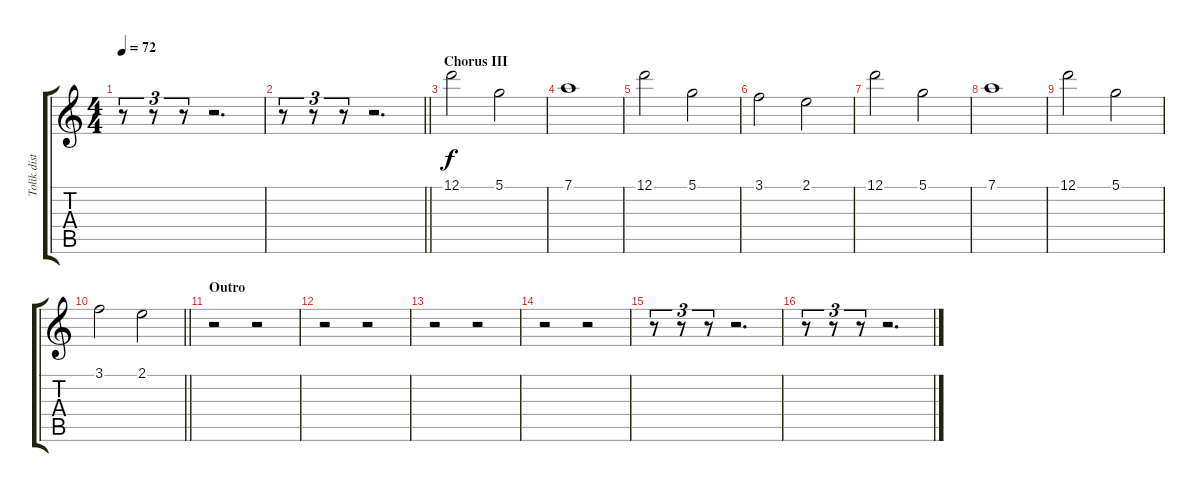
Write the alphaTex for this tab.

\track ("Tolik dist" "Tolik dist") {instrument distortionguitar}
\staff {score tabs}
\tuning (D4 A3 F3 C3 G2 C2) {hide}
\ts (4 4)
\tempo 72
\clef g2
\ks c
r.8{tu (3 2) dy f} r.8{tu (3 2)} r.8{tu (3 2)} r.2{d} |
\barLineRight lightlight
r.8{tu (3 2)} r.8{tu (3 2)} r.8{tu (3 2)} r.2{d} |
\section ("" "Chorus III")
12.1.2 5.1.2 |
7.1.1 |
12.1.2 5.1.2 |
3.1.2 2.1.2 |
12.1.2 5.1.2 |
7.1.1 |
12.1.2 5.1.2 |
\barLineRight lightlight
3.1.2 2.1.2 |
\section ("" "Outro")
r.2 r.2 |
r.2 r.2 |
r.2 r.2 |
r.2 r.2 |
r.8{tu (3 2)} r.8{tu (3 2)} r.8{tu (3 2)} r.2{d} |
r.8{tu (3 2)} r.8{tu (3 2)} r.8{tu (3 2)} r.2{d}
